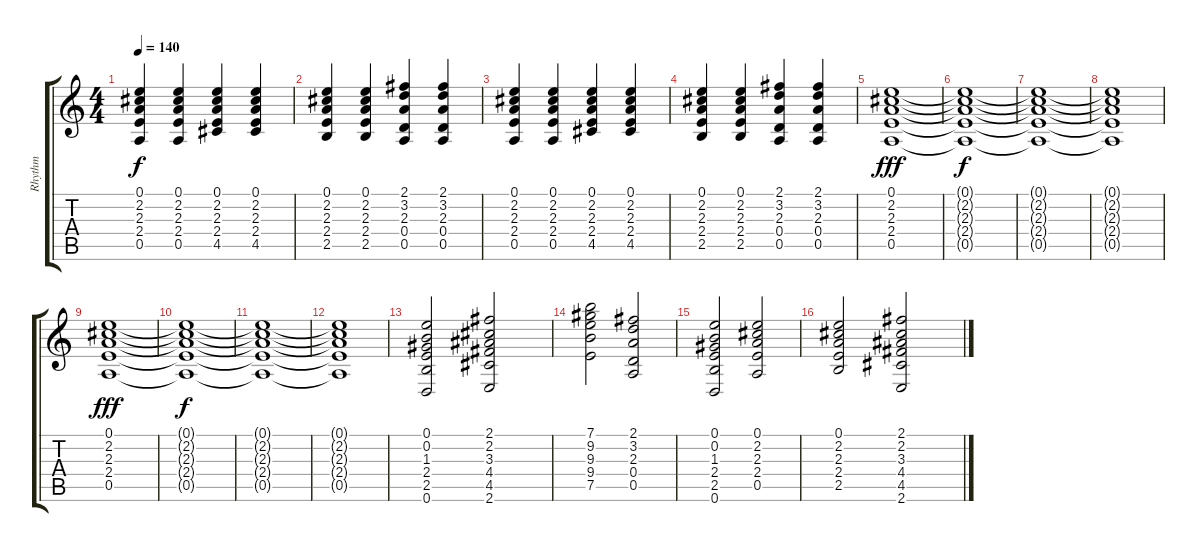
\track ("Rhythm" "Rhythm") {instrument acousticguitarsteel}
\staff {score tabs}
\tuning (E4 B3 G3 D3 A2 D2) {hide}
\ts (4 4)
\tempo 140
\clef g2
\ks c
(0.1 2.2 2.3 2.4 0.5).4{dy f} (0.1 2.2 2.3 2.4 0.5).4 (0.1 2.2 2.3 2.4 4.5).4 (0.1 2.2 2.3 2.4 4.5).4 |
(0.1 2.2 2.3 2.4 2.5).4 (0.1 2.2 2.3 2.4 2.5).4 (2.1 3.2 2.3 0.4 0.5).4 (2.1 3.2 2.3 0.4 0.5).4 |
(0.1 2.2 2.3 2.4 0.5).4 (0.1 2.2 2.3 2.4 0.5).4 (0.1 2.2 2.3 2.4 4.5).4 (0.1 2.2 2.3 2.4 4.5).4 |
(0.1 2.2 2.3 2.4 2.5).4 (0.1 2.2 2.3 2.4 2.5).4 (2.1 3.2 2.3 0.4 0.5).4 (2.1 3.2 2.3 0.4 0.5).4 |
(0.1 2.2 2.3 2.4 0.5).1{dy fff} |
(0.1{t} 2.2{t} 2.3{t} 2.4{t} 0.5{t}).1{dy f} |
(0.1{t} 2.2{t} 2.3{t} 2.4{t} 0.5{t}).1 |
(0.1{t} 2.2{t} 2.3{t} 2.4{t} 0.5{t}).1 |
(0.1 2.2 2.3 2.4 0.5).1{dy fff} |
(0.1{t} 2.2{t} 2.3{t} 2.4{t} 0.5{t}).1{dy f} |
(0.1{t} 2.2{t} 2.3{t} 2.4{t} 0.5{t}).1 |
(0.1{t} 2.2{t} 2.3{t} 2.4{t} 0.5{t}).1 |
(0.1 0.2 1.3 2.4 2.5 0.6).2 (2.1 2.2 3.3 4.4 4.5 2.6).2 |
(7.1 9.2 9.3 9.4 7.5).2 (2.1 3.2 2.3 0.4 0.5).2 |
(0.1 0.2 1.3 2.4 2.5 0.6).2 (0.1 2.2 2.3 2.4 0.5).2 |
(0.1 2.2 2.3 2.4 2.5).2 (2.1 2.2 3.3 4.4 4.5 2.6).2
